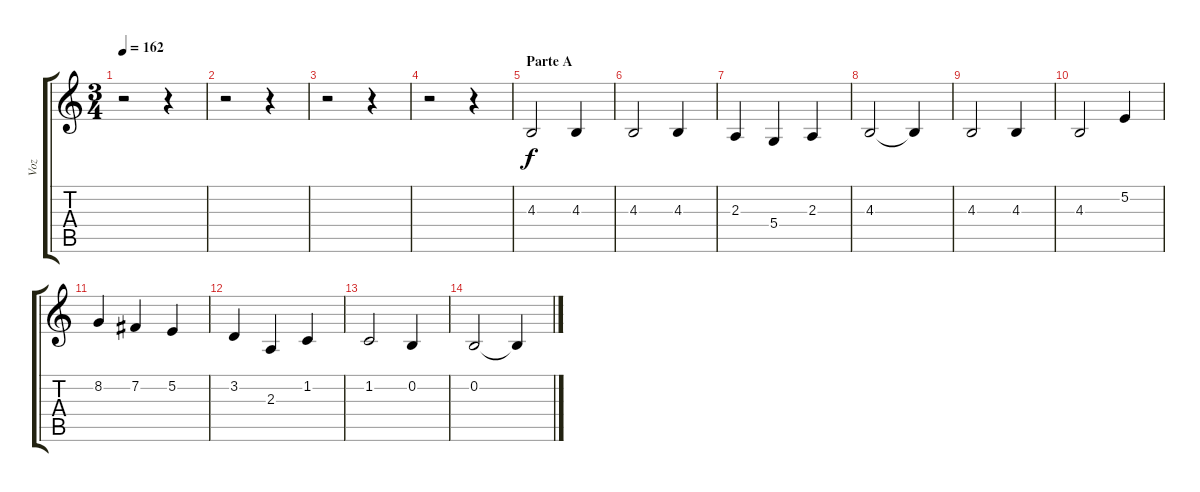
\track ("Voz" "Voz") {instrument flute}
\staff {score tabs}
\tuning (E4 B3 G3 D3 A2 E2) {hide}
\ts (3 4)
\tempo 162
\clef g2
\ks c
r.2{dy f} r.4 |
r.2 r.4 |
r.2 r.4 |
r.2 r.4 |
\section ("" "Parte A")
4.3.2 4.3.4 |
4.3.2 4.3.4 |
2.3.4 5.4.4 2.3.4 |
4.3.2 4.3{t}.4 |
4.3.2 4.3.4 |
4.3.2 5.2.4 |
8.2.4 7.2.4 5.2.4 |
3.2.4 2.3.4 1.2.4 |
1.2.2 0.2.4 |
0.2.2 0.2{t}.4
